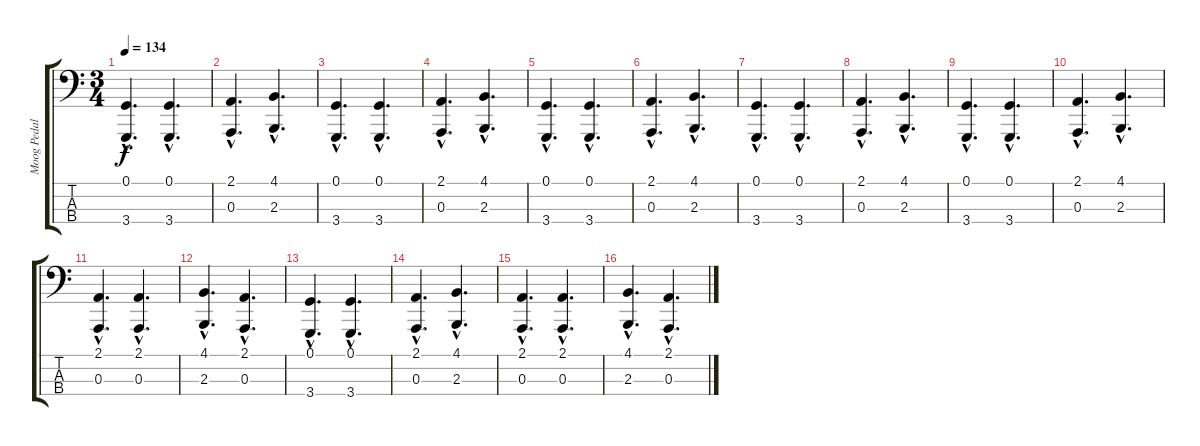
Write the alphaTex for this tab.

\track ("Moog Pedals" "Moog Pedal") {instrument lead2sawtooth}
\staff {score tabs}
\tuning (G2 D2 A1 E1) {hide}
\ts (3 4)
\tempo 134
\clef f4
\ks c
(0.1{hac} 3.4{hac}).4{d dy f} (0.1{hac} 3.4{hac}).4{d} |
(2.1{hac} 0.3{hac}).4{d} (4.1{hac} 2.3{hac}).4{d} |
(0.1{hac} 3.4{hac}).4{d} (0.1{hac} 3.4{hac}).4{d} |
(2.1{hac} 0.3{hac}).4{d} (4.1{hac} 2.3{hac}).4{d} |
(0.1{hac} 3.4{hac}).4{d} (0.1{hac} 3.4{hac}).4{d} |
(2.1{hac} 0.3{hac}).4{d} (4.1{hac} 2.3{hac}).4{d} |
(0.1{hac} 3.4{hac}).4{d} (0.1{hac} 3.4{hac}).4{d} |
(2.1{hac} 0.3{hac}).4{d} (4.1{hac} 2.3{hac}).4{d} |
(0.1{hac} 3.4{hac}).4{d} (0.1{hac} 3.4{hac}).4{d} |
(2.1{hac} 0.3{hac}).4{d} (4.1{hac} 2.3{hac}).4{d} |
(2.1{hac} 0.3{hac}).4{d} (2.1{hac} 0.3{hac}).4{d} |
(4.1{hac} 2.3{hac}).4{d} (2.1{hac} 0.3{hac}).4{d} |
(0.1{hac} 3.4{hac}).4{d} (0.1{hac} 3.4{hac}).4{d} |
(2.1{hac} 0.3{hac}).4{d} (4.1{hac} 2.3{hac}).4{d} |
(2.1{hac} 0.3{hac}).4{d} (2.1{hac} 0.3{hac}).4{d} |
(4.1{hac} 2.3{hac}).4{d} (2.1{hac} 0.3{hac}).4{d}
